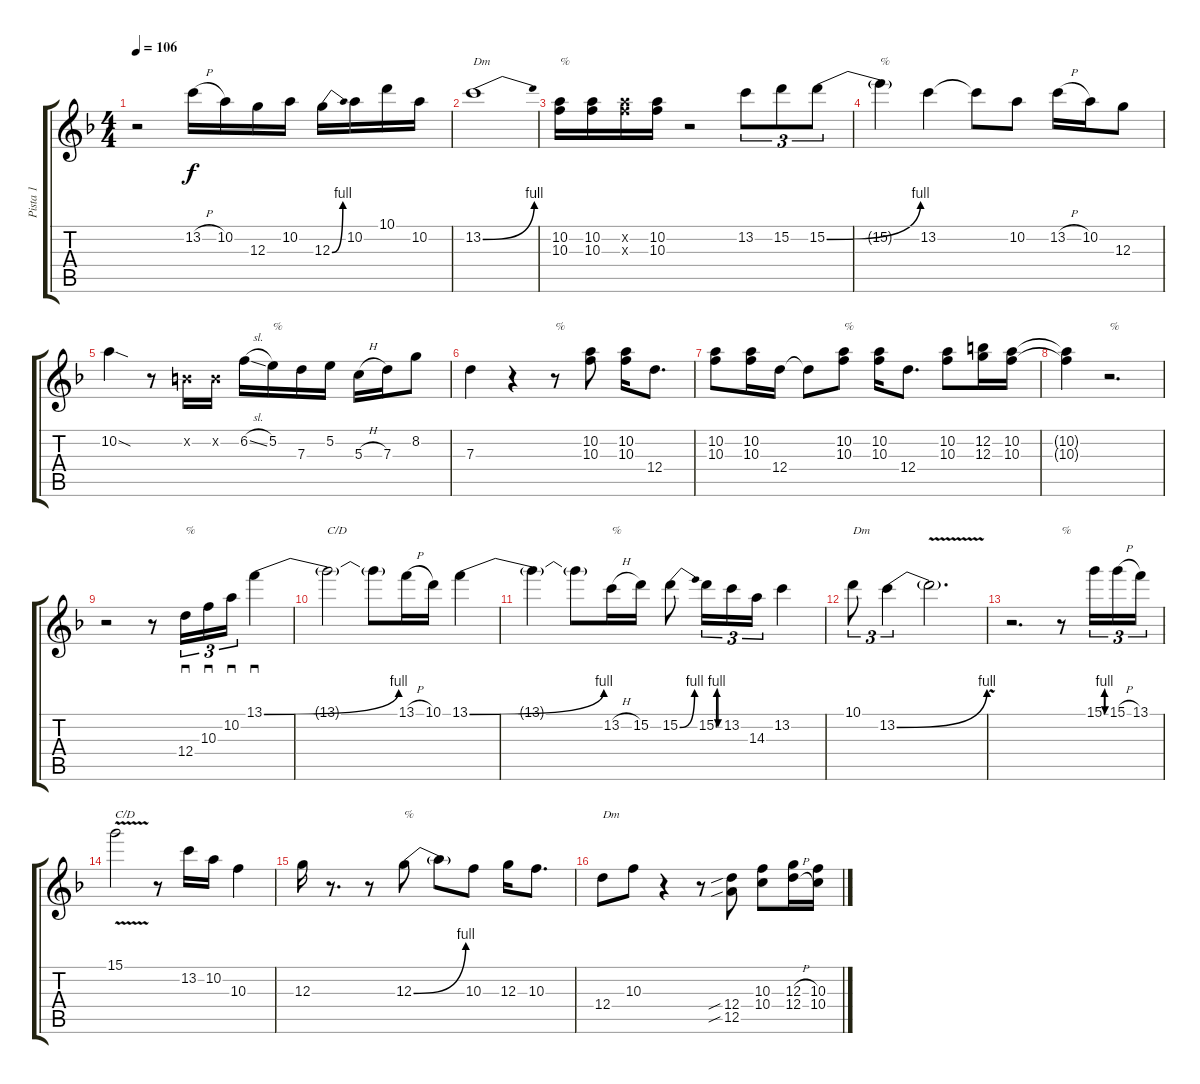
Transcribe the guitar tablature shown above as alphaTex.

\track ("Pista 1" "Pista 1") {instrument acousticguitarsteel}
\staff {score tabs}
\tuning (E4 B3 G3 D3 A2 E2) {hide}
\ts (4 4)
\tempo 106
\clef g2
\ks dminor
r.2{dy f instrument acousticguitarsteel} 13.2{h}.16 10.2.16 12.3.16 10.2.16 12.3{be (bend 0 0 60 4)}.16 10.2.16 10.1.16 10.2.16 |
13.2{be (bend 0 0 60 4)}.1{txt "Dm"} |
(10.2 10.3).16{txt "%"} (10.2 10.3).16 (10.2{x} 10.3{x}).16 (10.2 10.3).16 r.2 13.2.8{tu (3 2)} 15.2.8{tu (3 2)} 15.2{be (bend 0 0 60 4)}.8{tu (3 2)} |
15.2{t}.4{txt "%"} 13.2.4 13.2{t}.8 10.2.8 13.2{h}.16 10.2.16 12.3.8 |
10.2{sod}.4 r.8 0.2{x}.16 0.2{x}.16 6.2{sl}.16 5.2.16{txt "%"} 7.3.16 5.2.16 5.3{h}.16 7.3.16 8.2.8 |
7.3.4 r.4 r.8{txt "%"} (10.2 10.3).8 (10.2 10.3).16 12.4.8{d} |
(10.2 10.3).8 (10.2 10.3).16 12.4.16 12.4{t}.8 (10.2 10.3).8{txt "%"} (10.2 10.3).16 12.4.8{d} (10.2 10.3).8 (12.2 12.3).16 (10.2 10.3).16 |
(10.2{t} 10.3{t}).4 r.2{d txt "%"} |
r.2 r.8 12.4.16{sd tu (3 2) txt "%"} 10.3.16{sd tu (3 2)} 10.2.16{sd tu (3 2)} 13.1{be (bend 0 0 60 4)}.4{sd} |
13.1{t}.2{txt "C/D"} 13.1{t}.8 13.1{h}.16 10.1.16 13.1{be (bend 0 0 60 4)}.4 |
13.1{t}.4 13.1{t}.8 13.2{h}.16{txt "%"} 15.2.16 15.2{be (bend 0 0 60 4)}.8 15.2{be (custom 0 0 10 4 20 4 30 0 60 0)}.16{tu (3 2)} 13.2.16{tu (3 2)} 14.3.16{tu (3 2)} 13.2.4 |
10.1.8{tu (3 2) txt "Dm"} 13.2{be (bend 0 0 60 4)}.4{tu (3 2)} 13.2{v t}.2{d} |
r.2{d} r.8{txt "%"} 15.1{be (custom 0 0 10 4 20 4 30 0 60 0)}.16{tu (3 2)} 15.1{h}.16{tu (3 2)} 13.1.16{tu (3 2)} |
15.1{v}.2{txt "C/D"} r.8 13.2.16 10.2.16 10.3.4 |
12.3.16 r.8{d} r.8 12.3{be (bend 0 0 60 4)}.8{txt "%"} 12.3{t}.8 10.3.8 12.3.16 10.3.8{d} |
12.4.8{txt "Dm"} 10.3.8 r.4 r.8 (12.4{sib} 12.5{sib}).8 (10.3 10.4).8 (12.3{h} 12.4{h}).16 (10.3 10.4).16
